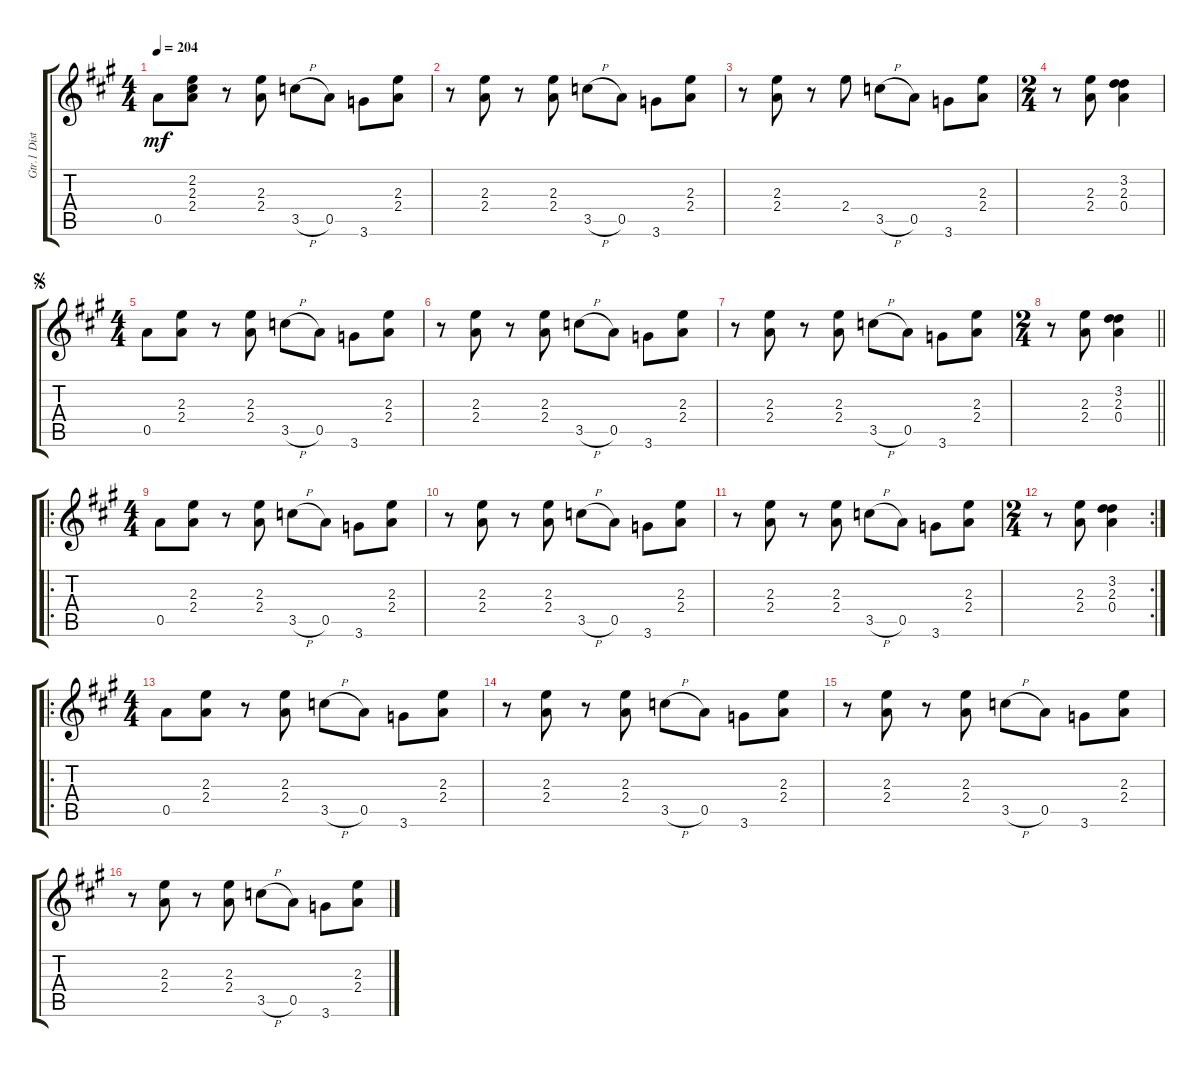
\track ("Gtr.1 Distortion" "Gtr.1 Dist") {instrument distortionguitar}
\staff {score tabs}
\tuning (E4 B3 G3 D4 A3 E3) {hide}
\ts (4 4)
\tempo 204
\clef g2
\ks a
0.5.8{dy mf instrument distortionguitar} (2.2 2.3 2.4).8 r.8 (2.3 2.4).8 3.5{h}.8 0.5.8 3.6.8 (2.3 2.4).8 |
r.8 (2.3 2.4).8 r.8 (2.3 2.4).8 3.5{h}.8 0.5.8 3.6.8 (2.3 2.4).8 |
r.8 (2.3 2.4).8 r.8 2.4.8 3.5{h}.8 0.5.8 3.6.8 (2.3 2.4).8 |
\ts (2 4)
r.8 (2.3 2.4).8 (3.2 2.3 0.4).4 |
\ts (4 4)
\jump segno
0.5.8 (2.3 2.4).8 r.8 (2.3 2.4).8 3.5{h}.8 0.5.8 3.6.8 (2.3 2.4).8 |
r.8 (2.3 2.4).8 r.8 (2.3 2.4).8 3.5{h}.8 0.5.8 3.6.8 (2.3 2.4).8 |
r.8 (2.3 2.4).8 r.8 (2.3 2.4).8 3.5{h}.8 0.5.8 3.6.8 (2.3 2.4).8 |
\ts (2 4)
\barLineRight lightlight
r.8 (2.3 2.4).8 (3.2 2.3 0.4).4 |
\ro
\ts (4 4)
0.5.8 (2.3 2.4).8 r.8 (2.3 2.4).8 3.5{h}.8 0.5.8 3.6.8 (2.3 2.4).8 |
r.8 (2.3 2.4).8 r.8 (2.3 2.4).8 3.5{h}.8 0.5.8 3.6.8 (2.3 2.4).8 |
r.8 (2.3 2.4).8 r.8 (2.3 2.4).8 3.5{h}.8 0.5.8 3.6.8 (2.3 2.4).8 |
\rc 2
\ts (2 4)
r.8 (2.3 2.4).8 (3.2 2.3 0.4).4 |
\ro
\ts (4 4)
0.5.8 (2.3 2.4).8 r.8 (2.3 2.4).8 3.5{h}.8 0.5.8 3.6.8 (2.3 2.4).8 |
r.8 (2.3 2.4).8 r.8 (2.3 2.4).8 3.5{h}.8 0.5.8 3.6.8 (2.3 2.4).8 |
r.8 (2.3 2.4).8 r.8 (2.3 2.4).8 3.5{h}.8 0.5.8 3.6.8 (2.3 2.4).8 |
r.8 (2.3 2.4).8 r.8 (2.3 2.4).8 3.5{h}.8 0.5.8 3.6.8 (2.3 2.4).8
